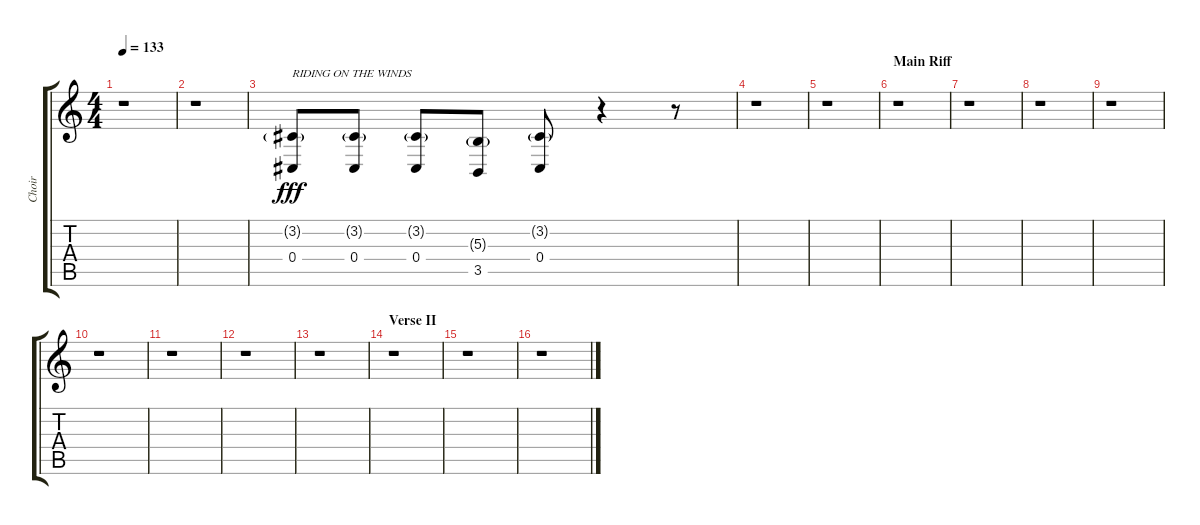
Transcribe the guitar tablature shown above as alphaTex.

\track ("Choir" "Choir") {instrument choiraahs}
\staff {score tabs}
\tuning (Eb4 Bb3 Gb3 Db3 Ab2 Eb2) {hide}
\ts (4 4)
\tempo 133
\clef g2
\ks c
r.1{dy fff} |
r.1 |
(3.2{g} 0.4).8{txt "RIDING ON THE WINDS"} (3.2{g} 0.4).8 (3.2{g} 0.4).8 (5.3{g} 3.5).8 (3.2{g} 0.4).8 r.4 r.8 |
r.1 |
r.1 |
\section ("" "Main Riff")
r.1 |
r.1 |
r.1 |
r.1 |
r.1 |
r.1 |
r.1 |
r.1 |
\section ("" "Verse II")
r.1 |
r.1 |
r.1
